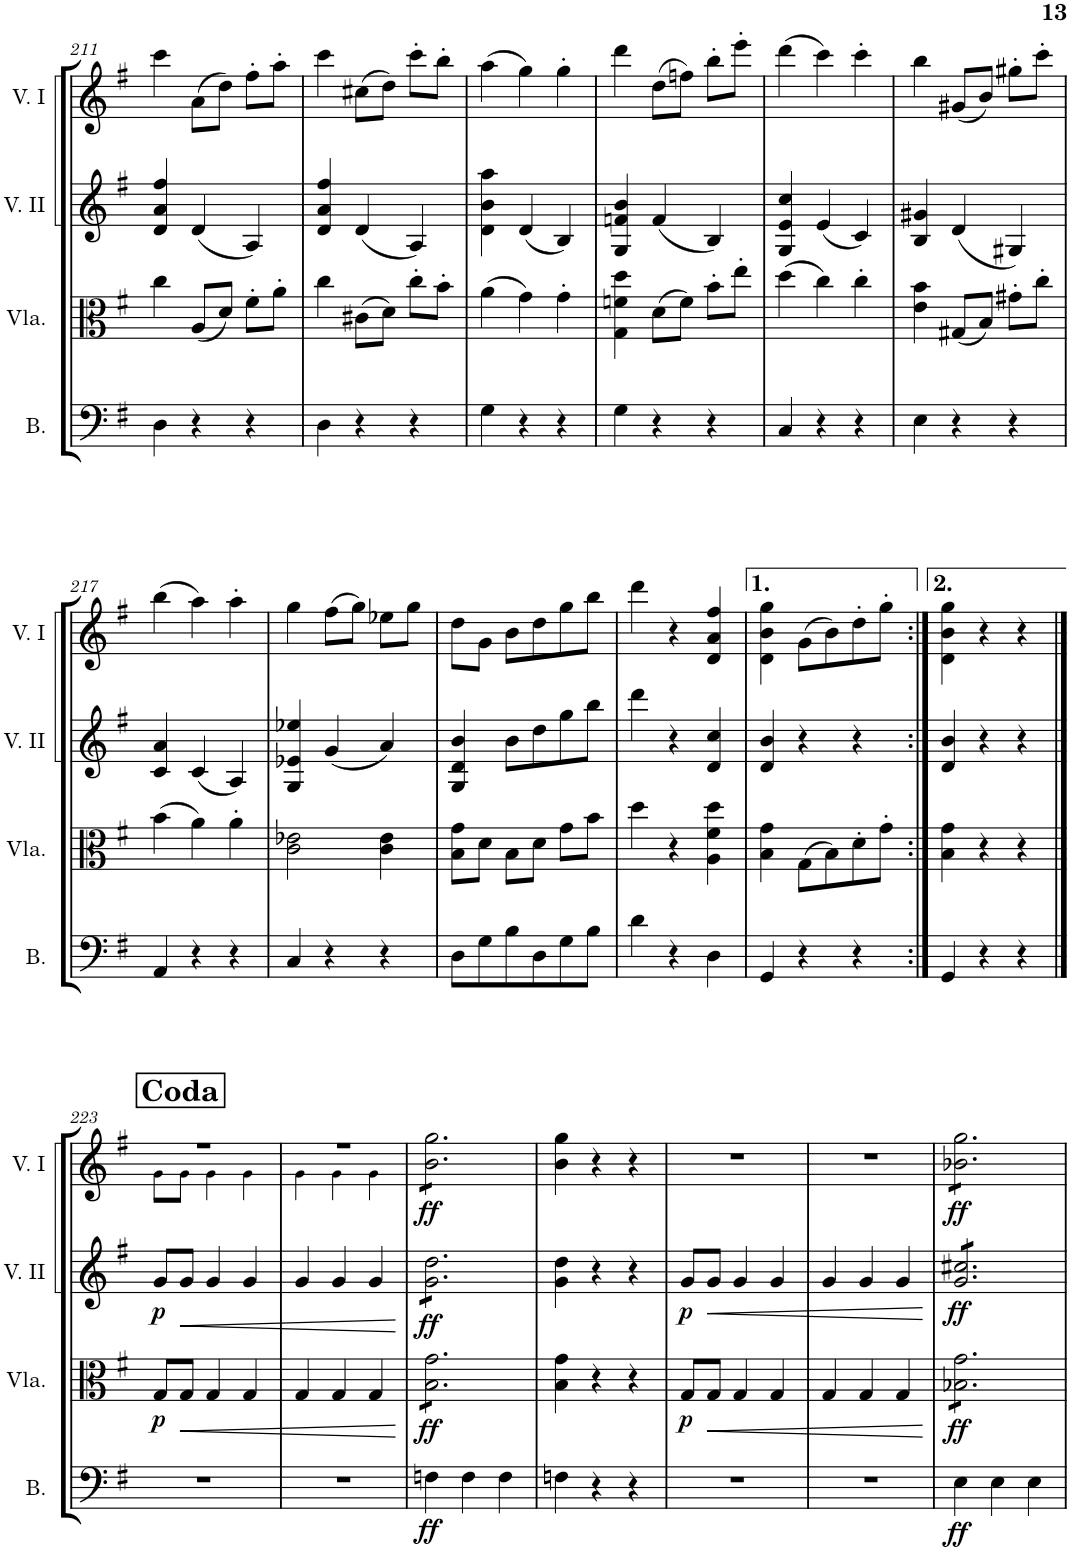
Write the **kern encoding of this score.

**kern	**dynam	**kern	**dynam	**kern	**dynam	**kern	**dynam
*part4	*part4	*part3	*part3	*part2	*part2	*part1	*part1
*staff4	*staff4	*staff3	*staff3	*staff2	*staff2	*staff1	*staff1
*I"Bassi	*	*I"Viola	*	*I"Violino II.	*	*I"Violino I	*
*I'B.	*	*I'Vla.	*	*I'V. II	*	*I'V. I	*
!!LO:PB:g=z
*clefF4	*	*clefC3	*	*clefG2	*	*clefG2	*
*k[f#]	*	*k[f#]	*	*k[f#]	*	*k[f#]	*
*M3/4	*	*M3/4	*	*M3/4	*	*M3/4	*
=211	=211	=211	=211	=211	=211	=211	=211
4D\	.	4cc\	.	4d/ 4a/ 4ff#/	.	4ccc\	.
4r	.	(8A/L	.	(4d/	.	(8a\L	.
.	.	8d/J)	.	.	.	8dd\J)	.
4r	.	8f#'\L	.	4A/)	.	8ff#'\L	.
.	.	8a'\J	.	.	.	8aa'\J	.
=212	=212	=212	=212	=212	=212	=212	=212
4D\	.	4cc\	.	4d/ 4a/ 4ff#/	.	4ccc\	.
4r	.	(8c#X\L	.	(4d/	.	(8cc#X\L	.
.	.	8d\J)	.	.	.	8dd\J)	.
4r	.	8cc'\L	.	4A/)	.	8ccc'\L	.
.	.	8b'\J	.	.	.	8bb'\J	.
=213	=213	=213	=213	=213	=213	=213	=213
4G\	.	(4a\	.	4d\ 4b\ 4aa\	.	(4aa\	.
4r	.	4g\)	.	(4d/	.	4gg\)	.
4r	.	4g'\	.	4B/)	.	4gg'\	.
=214	=214	=214	=214	=214	=214	=214	=214
4G\	.	4G\ 4fn\ 4dd\	.	4G/ 4fn/ 4b/	.	4ddd\	.
4r	.	(8d\L	.	(4f/	.	(8dd\L	.
.	.	8f\J)	.	.	.	8ffn\J)	.
4r	.	8b'\L	.	4B/)	.	8bb'\L	.
.	.	8ee'\J	.	.	.	8eee'\J	.
=215	=215	=215	=215	=215	=215	=215	=215
4C/	.	(4dd\	.	4G/ 4e/ 4cc/	.	(4ddd\	.
4r	.	4cc\)	.	(4e/	.	4ccc\)	.
4r	.	4cc'\	.	4c/)	.	4ccc'\	.
=216	=216	=216	=216	=216	=216	=216	=216
4E\	.	4e\ 4b\	.	4B/ 4g#X/	.	4bb\	.
4r	.	(8G#X/L	.	(4d/	.	(8g#X/L	.
.	.	8B/J)	.	.	.	8b/J)	.
4r	.	8g#X'\L	.	4G#X/)	.	8gg#X'\L	.
.	.	8cc'\J	.	.	.	8ccc'\J	.
!!LO:LB:g=z
=217	=217	=217	=217	=217	=217	=217	=217
4AA/	.	(4b\	.	4c/ 4a/	.	(4bb\	.
4r	.	4a\)	.	(4c/	.	4aa\)	.
4r	.	4a'\	.	4A/)	.	4aa'\	.
=218	=218	=218	=218	=218	=218	=218	=218
4C/	.	2c\ 2e-X\	.	4G/ 4e-X/ 4ee-X/	.	4gg\	.
4r	.	.	.	(4g/	.	(8ff#\L	.
.	.	.	.	.	.	8gg\J)	.
4r	.	4c\ 4e-\	.	4a/)	.	8ee-X\L	.
.	.	.	.	.	.	8gg\J	.
=219	=219	=219	=219	=219	=219	=219	=219
8D\L	.	8B\ 8g\L	.	4G/ 4d/ 4b/	.	8dd\L	.
8G\	.	8d\J	.	.	.	8g\J	.
8B\	.	8B\L	.	8b\L	.	8b\L	.
8D\	.	8d\J	.	8dd\	.	8dd\	.
8G\	.	8g\L	.	8gg\	.	8gg\	.
8B\J	.	8b\J	.	8bb\J	.	8bb\J	.
=220	=220	=220	=220	=220	=220	=220	=220
4d\	.	4dd\	.	4ddd\	.	4ddd\	.
4r	.	4r	.	4r	.	4r	.
4D\	.	4A\ 4f#\ 4dd\	.	4d/ 4cc/	.	4d/ 4a/ 4ff#/	.
=221	=221	=221	=221	=221	=221	=221	=221
4GG/	.	4B\ 4g\	.	4d/ 4b/	.	4d\ 4b\ 4gg\	.
4r	.	(8G\L	.	4r	.	(8g\L	.
.	.	8B\)	.	.	.	8b\)	.
4r	.	8d'\	.	4r	.	8dd'\	.
.	.	8g'\J	.	.	.	8gg'\J	.
=222:|!	=222:|!	=222:|!	=222:|!	=222:|!	=222:|!	=222:|!	=222:|!
4GG/	.	4B\ 4g\	.	4d/ 4b/	.	4d\ 4b\ 4gg\	.
4r	.	4r	.	4r	.	4r	.
4r	.	4r	.	4r	.	4r	.
!!LO:LB:g=z
!!LO:REH:place=s1:a:B:cj:fs=14:t=Coda
==223	==223	==223	==223	==223	==223	==223	==223
*	*	*	*	*	*	*^	*
!	!	!	!LO:DY:b	!	!LO:DY:b	!	!	!
2.r	.	8G/L	p	8g/L	p	2.r	8g!\L	.
!	!	!	!LO:HP:b	!	!LO:HP:b	!	!	!
.	.	8G/J	<	8g/J	<	.	8g!\J	.
.	.	4G/	.	4g/	.	.	4g!\	.
.	.	4G/	.	4g/	.	.	4g!\	.
=224	=224	=224	=224	=224	=224	=224	=224	=224
2.r	.	4G/	.	4g/	.	2.r	4g!\	.
.	.	4G/	.	4g/	.	.	4g!\	.
.	.	4G/	.	4g/	.	.	4g!\	.
*	*	*	*	*	*	*v	*v	*
.	.	.	[	.	[	.	.
=225	=225	=225	=225	=225	=225	=225	=225
!	!LO:DY:b	!	!LO:DY:b	!	!LO:DY:b	!	!LO:DY:b
*	*	*tremolo	*	*	*	*	*
*	*	*	*	*tremolo	*	*	*
*	*	*	*	*	*	*tremolo	*
4Fn\	ff	8B\ 8g\L	ff	8g\ 8dd\L	ff	8b\ 8gg\L	ff
.	.	8B\ 8g\	.	8g\ 8dd\	.	8b\ 8gg\	.
4F\	.	8B\ 8g\	.	8g\ 8dd\	.	8b\ 8gg\	.
.	.	8B\ 8g\	.	8g\ 8dd\	.	8b\ 8gg\	.
4F\	.	8B\ 8g\	.	8g\ 8dd\	.	8b\ 8gg\	.
.	.	8B\ 8g\J	.	8g\ 8dd\J	.	8b\ 8gg\J	.
*	*	*	*	*	*	*Xtremolo	*
*	*	*	*	*Xtremolo	*	*	*
*	*	*Xtremolo	*	*	*	*	*
=226	=226	=226	=226	=226	=226	=226	=226
4Fn\	.	4B\ 4g\	.	4g\ 4dd\	.	4b\ 4gg\	.
4r	.	4r	.	4r	.	4r	.
4r	.	4r	.	4r	.	4r	.
=227	=227	=227	=227	=227	=227	=227	=227
!	!	!	!LO:DY:b	!	!LO:DY:b	!	!
2.r	.	8G/L	p	8g/L	p	2.r	.
!	!	!	!LO:HP:b	!	!LO:HP:b	!	!
.	.	8G/J	<	8g/J	<	.	.
.	.	4G/	.	4g/	.	.	.
.	.	4G/	.	4g/	.	.	.
=228	=228	=228	=228	=228	=228	=228	=228
2.r	.	4G/	.	4g/	.	2.r	.
.	.	4G/	.	4g/	.	.	.
.	.	4G/	.	4g/	.	.	.
.	.	.	[	.	[	.	.
=229	=229	=229	=229	=229	=229	=229	=229
!	!LO:DY:b	!	!LO:DY:b	!	!LO:DY:b	!	!LO:DY:b
*	*	*tremolo	*	*	*	*	*
*	*	*	*	*tremolo	*	*	*
*	*	*	*	*	*	*tremolo	*
4E\	ff	8B-X\ 8g\L	ff	8g/ 8cc#X/L	ff	8b-X\ 8gg\L	ff
.	.	8B-X\ 8g\	.	8g/ 8cc#X/	.	8b-X\ 8gg\	.
4E\	.	8B-X\ 8g\	.	8g/ 8cc#X/	.	8b-X\ 8gg\	.
.	.	8B-X\ 8g\	.	8g/ 8cc#X/	.	8b-X\ 8gg\	.
4E\	.	8B-X\ 8g\	.	8g/ 8cc#X/	.	8b-X\ 8gg\	.
.	.	8B-X\ 8g\J	.	8g/ 8cc#X/J	.	8b-X\ 8gg\J	.
*	*	*	*	*	*	*Xtremolo	*
*	*	*	*	*Xtremolo	*	*	*
*	*	*Xtremolo	*	*	*	*	*
=	=	=	=	=	=	=	=
*-	*-	*-	*-	*-	*-	*-	*-
